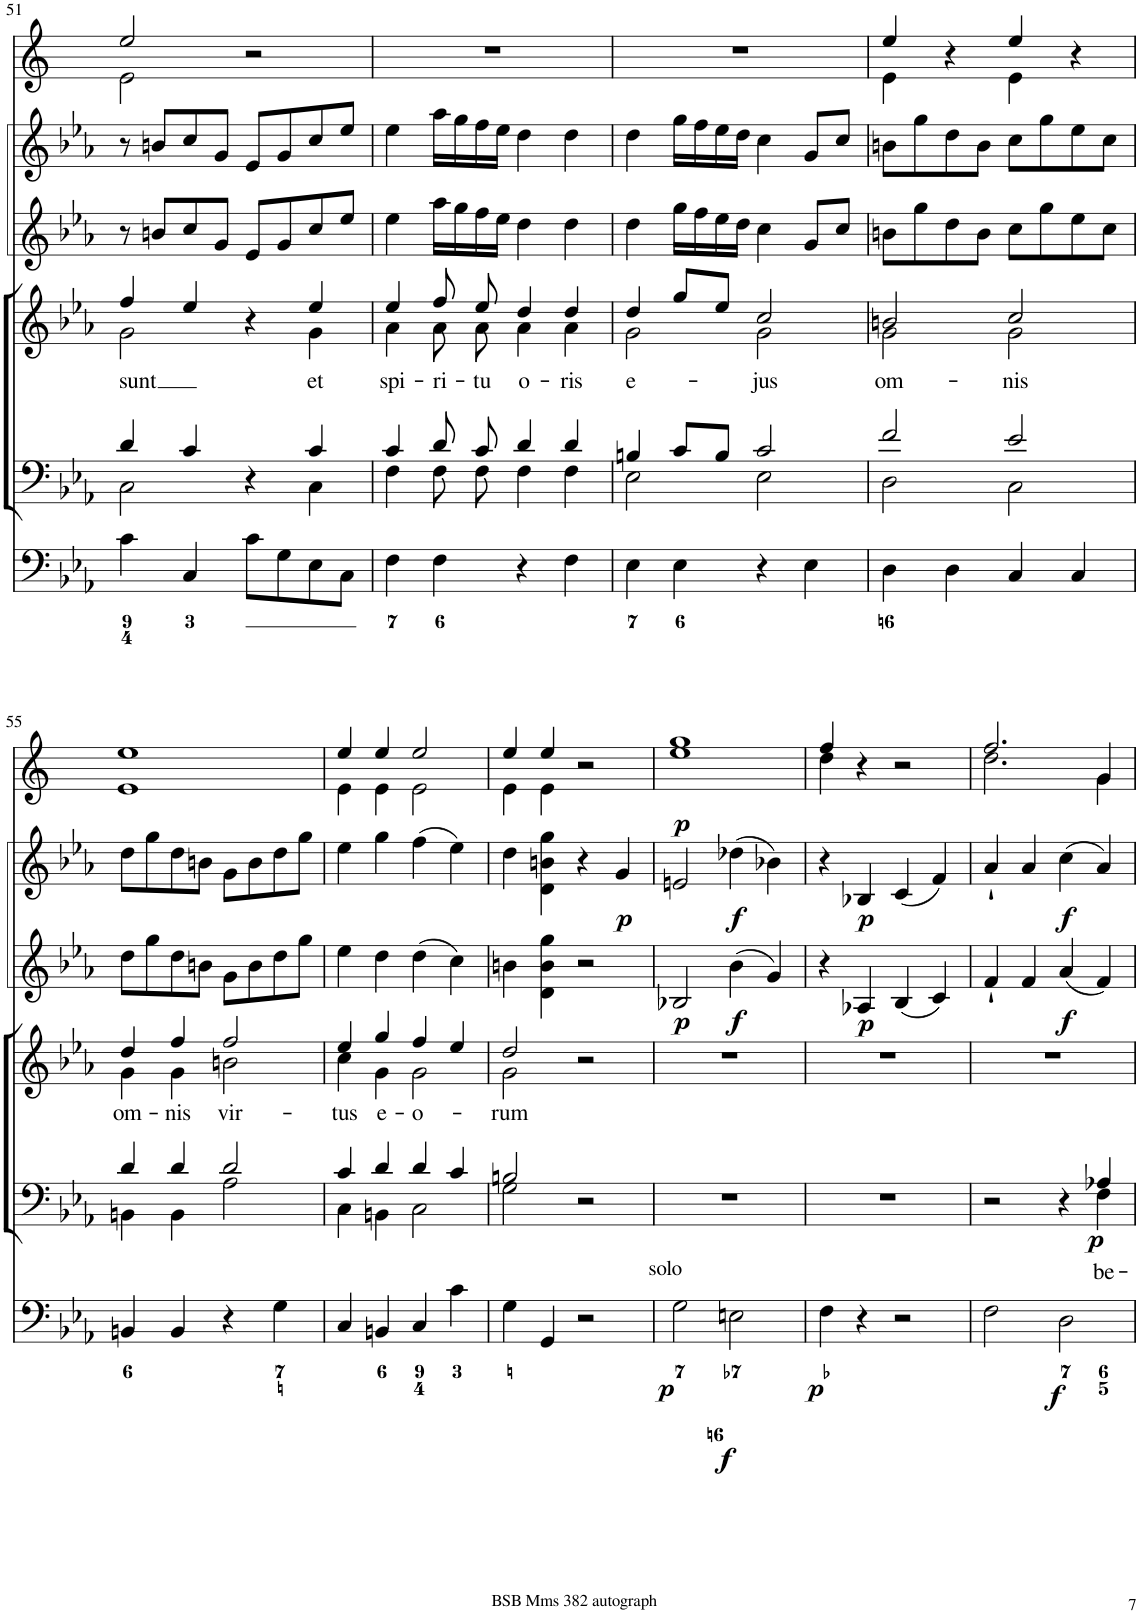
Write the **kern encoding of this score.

**kern	**dynam	**kern	**text	**dynam	**kern	**text	**kern	**dynam	**kern	**dynam	**kern	**dynam
*part6	*part6	*part5	*part5	*part5	*part4	*part4	*part3	*part3	*part2	*part2	*part1	*part1
*staff6	*staff6	*staff5	*staff5	*staff5	*staff4	*staff4	*staff3	*staff3	*staff2	*staff2	*staff1	*staff1
*I"Organ	*	*I"Voice	*	*	*I"Voice	*	*I"Violin	*	*I"Violini	*	*I"Corni in Eb	*
*	*	*	*	*	*	*	*I'Vln	*	*I'Vln	*	*	*
!!LO:PB:g=z
*clefF4	*	*clefF4	*	*	*clefG2	*	*clefG2	*	*clefG2	*	*clefG2	*
*	*	*	*	*	*	*	*	*	*	*	*Trd5c9	*
*k[b-e-a-]	*	*k[b-e-a-]	*	*	*k[b-e-a-]	*	*k[b-e-a-]	*	*k[b-e-a-]	*	*k[]	*
*M2/2	*	*M2/2	*	*	*M2/2	*	*M2/2	*	*M2/2	*	*M2/2	*
*met(c|)	*	*met(c|)	*	*	*met(c|)	*	*met(c|)	*	*met(c|)	*	*met(c|)	*
=51	=51	=51	=51	=51	=51	=51	=51	=51	=51	=51	=51	=51
*	*	*^	*	*	*	*	*	*	*	*	*	*
!	!	!	!	!	!	!	!LO:LY:b	!	!	!	!	!	!
*	*	*	*	*	*	*^	*	*	*	*	*	*^	*
4c\	.	4d/	2C\	.	.	4ff/	2g\	sunt	8r	.	8r	.	2ee/	2e\	.
.	.	.	.	.	.	.	.	.	8bn/L	.	8bn/L	.	.	.	.
4C/	.	4c/	.	.	.	4ee-/	.	.	8cc/	.	8cc/	.	.	.	.
.	.	.	.	.	.	.	.	.	8g/J	.	8g/J	.	.	.	.
8c\L	.	4r	4ryy	.	.	4r	4ryy	.	8e-/L	.	8e-/L	.	2r	2ryy	.
8G\	.	.	.	.	.	.	.	.	8g/	.	8g/	.	.	.	.
!	!	!	!	!	!	!	!	!LO:LY:b	!	!	!	!	!	!	!
8E-\	.	4c/	4C\	.	.	4ee-/	4g\	et	8cc/	.	8cc/	.	.	.	.
8C\J	.	.	.	.	.	.	.	.	8ee-/J	.	8ee-/J	.	.	.	.
*	*	*	*	*	*	*	*	*	*	*	*	*	*v	*v	*
=52	=52	=52	=52	=52	=52	=52	=52	=52	=52	=52	=52	=52	=52	=52
!	!	!	!	!	!	!	!	!LO:LY:b	!	!	!	!	!	!
4F\	.	4c/	4F\	.	.	4ee-/	4a-\	spi-	4ee-\	.	4ee-\	.	1r	.
!	!	!	!	!	!	!	!	!LO:LY:b	!	!	!	!	!	!
4F\	.	8d/	8F\	.	.	8ff/	8a-\	-ri-	16aa-\LL	.	16aa-\LL	.	.	.
.	.	.	.	.	.	.	.	.	16gg\	.	16gg\	.	.	.
!	!	!	!	!	!	!	!	!LO:LY:b	!	!	!	!	!	!
.	.	8c/	8F\	.	.	8ee-/	8a-\	-tu	16ff\	.	16ff\	.	.	.
.	.	.	.	.	.	.	.	.	16ee-\JJ	.	16ee-\JJ	.	.	.
!	!	!	!	!	!	!	!	!LO:LY:b	!	!	!	!	!	!
4r	.	4d/	4F\	.	.	4dd/	4a-\	o-	4dd\	.	4dd\	.	.	.
!	!	!	!	!	!	!	!	!LO:LY:b	!	!	!	!	!	!
4F\	.	4d/	4F\	.	.	4dd/	4a-\	-ris	4dd\	.	4dd\	.	.	.
=53	=53	=53	=53	=53	=53	=53	=53	=53	=53	=53	=53	=53	=53	=53
!	!	!	!	!	!	!	!	!LO:LY:b	!	!	!	!	!	!
4E-\	.	4Bn/	2E-\	.	.	4dd/	2g\	e-	4dd\	.	4dd\	.	1r	.
4E-\	.	8c/L	.	.	.	8gg/L	.	.	16gg\LL	.	16gg\LL	.	.	.
.	.	.	.	.	.	.	.	.	16ff\	.	16ff\	.	.	.
.	.	8B/J	.	.	.	8ee-/J	.	.	16ee-\	.	16ee-\	.	.	.
.	.	.	.	.	.	.	.	.	16dd\JJ	.	16dd\JJ	.	.	.
!	!	!	!	!	!	!	!	!LO:LY:b	!	!	!	!	!	!
4r	.	2c/	2E-\	.	.	2cc/	2g\	-jus	4cc\	.	4cc\	.	.	.
4E-\	.	.	.	.	.	.	.	.	8g/L	.	8g/L	.	.	.
.	.	.	.	.	.	.	.	.	8cc/J	.	8cc/J	.	.	.
=54	=54	=54	=54	=54	=54	=54	=54	=54	=54	=54	=54	=54	=54	=54
!	!	!	!	!	!	!	!	!LO:LY:b	!	!	!	!	!	!
*	*	*	*	*	*	*	*	*	*	*	*	*	*^	*
4D\	.	2f/	2D\	.	.	2bn/	2g\	om-	8bn\L	.	8bn\L	.	4ee/	4e\	.
.	.	.	.	.	.	.	.	.	8gg\	.	8gg\	.	.	.	.
4D\	.	.	.	.	.	.	.	.	8dd\	.	8dd\	.	4r	4ryy	.
.	.	.	.	.	.	.	.	.	8b\J	.	8b\J	.	.	.	.
!	!	!	!	!	!	!	!	!LO:LY:b	!	!	!	!	!	!	!
4C/	.	2e-/	2C\	.	.	2cc/	2g\	-nis	8cc\L	.	8cc\L	.	4ee/	4e\	.
.	.	.	.	.	.	.	.	.	8gg\	.	8gg\	.	.	.	.
4C/	.	.	.	.	.	.	.	.	8ee-\	.	8ee-\	.	4r	4ryy	.
.	.	.	.	.	.	.	.	.	8cc\J	.	8cc\J	.	.	.	.
!!LO:LB:g=z	!!
=55	=55	=55	=55	=55	=55	=55	=55	=55	=55	=55	=55	=55	=55	=55	=55
!	!	!	!	!	!	!	!	!LO:LY:b	!	!	!	!	!	!	!
4BBn/	.	4d/	4BBn\	.	.	4dd/	4g\	om-	8dd\L	.	8dd\L	.	1ee	1e	.
.	.	.	.	.	.	.	.	.	8gg\	.	8gg\	.	.	.	.
!	!	!	!	!	!	!	!	!LO:LY:b	!	!	!	!	!	!	!
4BB/	.	4d/	4BB\	.	.	4ff/	4g\	-nis	8dd\	.	8dd\	.	.	.	.
.	.	.	.	.	.	.	.	.	8bn\J	.	8bn\J	.	.	.	.
!	!	!	!	!	!	!	!	!LO:LY:b	!	!	!	!	!	!	!
4r	.	2d/	2A-\	.	.	2ff/	2bn\	vir-	8g\L	.	8g\L	.	.	.	.
.	.	.	.	.	.	.	.	.	8b\	.	8b\	.	.	.	.
4G\	.	.	.	.	.	.	.	.	8dd\	.	8dd\	.	.	.	.
.	.	.	.	.	.	.	.	.	8gg\J	.	8gg\J	.	.	.	.
=56	=56	=56	=56	=56	=56	=56	=56	=56	=56	=56	=56	=56	=56	=56	=56
!	!	!	!	!	!	!	!	!LO:LY:b	!	!	!	!	!	!	!
4C/	.	4c/	4C\	.	.	4ee-/	4cc\	-tus	4ee-\	.	4ee-\	.	4ee/	4e\	.
!	!	!	!	!	!	!	!	!LO:LY:b	!	!	!	!	!	!	!
4BBn/	.	4d/	4BBn\	.	.	4gg/	4g\	e-	4dd\	.	4gg\	.	4ee/	4e\	.
!	!	!	!	!	!	!	!	!LO:LY:b	!	!	!	!	!	!	!
4C/	.	4d/	2C\	.	.	4ff/	2g\	-o-	(4dd\	.	(4ff\	.	2ee/	2e\	.
4c\	.	4c/	.	.	.	4ee-/	.	.	4cc\)	.	4ee-\)	.	.	.	.
=57	=57	=57	=57	=57	=57	=57	=57	=57	=57	=57	=57	=57	=57	=57	=57
!	!	!	!	!	!	!	!	!LO:LY:b	!	!	!	!	!	!	!
4G\	.	2Bn/	2G\	.	.	2dd/	2g\	-rum	4bn\	.	4dd\	.	4ee/	4e\	.
4GG/	.	.	.	.	.	.	.	.	4d\ 4b\ 4gg\	.	4d\ 4bn\ 4gg\	.	4ee/	4e\	.
2r	.	2r	2ryy	.	.	2r	2ryy	.	2r	.	4r	.	2r	2ryy	.
!	!	!	!	!	!	!	!	!	!	!	!	!LO:DY:b	!	!	!
.	.	.	.	.	.	.	.	.	.	.	4g/	p	.	.	.
*	*	*v	*v	*	*	*	*	*	*	*	*	*	*	*	*
*	*	*	*	*	*v	*v	*	*	*	*	*	*	*	*
=58	=58	=58	=58	=58	=58	=58	=58	=58	=58	=58	=58	=58	=58
!LO:TX:a:t=solo	!	!	!	!	!	!	!	!	!	!	!	!	!
!	!LO:DY:b	!	!	!	!	!	!	!LO:DY:b	!	!	!	!	!LO:DY:b
2G\	p	1r	.	.	1r	.	2B-X/	p	2en/	.	1gg	1ee	p
!	!LO:DY:b	!	!	!	!	!	!	!LO:DY:b	!	!LO:DY:b	!	!	!
2En\	f	.	.	.	.	.	(4b-\	f	(4dd-X\	f	.	.	.
.	.	.	.	.	.	.	4g/)	.	4b-X\)	.	.	.	.
=59	=59	=59	=59	=59	=59	=59	=59	=59	=59	=59	=59	=59	=59
!	!LO:DY:b	!	!	!	!	!	!	!	!	!	!	!	!
4F\	p	1r	.	.	1r	.	4r	.	4r	.	4ff/	4dd\	.
!	!	!	!	!	!	!	!	!LO:DY:b	!	!LO:DY:b	!	!	!
4r	.	.	.	.	.	.	4A-X/	p	4B-X/	p	4r	2.ryy	.
2r	.	.	.	.	.	.	(4B-/	.	(4c/	.	2r	.	.
.	.	.	.	.	.	.	4c/)	.	4f/)	.	.	.	.
=60	=60	=60	=60	=60	=60	=60	=60	=60	=60	=60	=60	=60	=60
*	*	*^	*	*	*	*	*	*	*	*	*	*	*
2F\	.	2r	2.ryy	.	.	1r	.	4f`/	.	4a-`/	.	2.ff/	2.dd\	.
.	.	.	.	.	.	.	.	4f/	.	4a-/	.	.	.	.
!	!LO:DY:b	!	!	!	!	!	!	!	!LO:DY:b	!	!LO:DY:b	!	!	!
2D\	f	4r	.	.	.	.	.	(4a-/	f	(4cc\	f	.	.	.
!	!	!	!	!LO:LY:b	!LO:DY:b	!	!	!	!	!	!	!	!	!
.	.	4A-X/	4F\	be-	p	.	.	4f/)	.	4a-/)	.	4g/	4g\	.
*	*	*v	*v	*	*	*	*	*	*	*	*	*v	*v	*
=	=	=	=	=	=	=	=	=	=	=	=	=
*-	*-	*-	*-	*-	*-	*-	*-	*-	*-	*-	*-	*-
